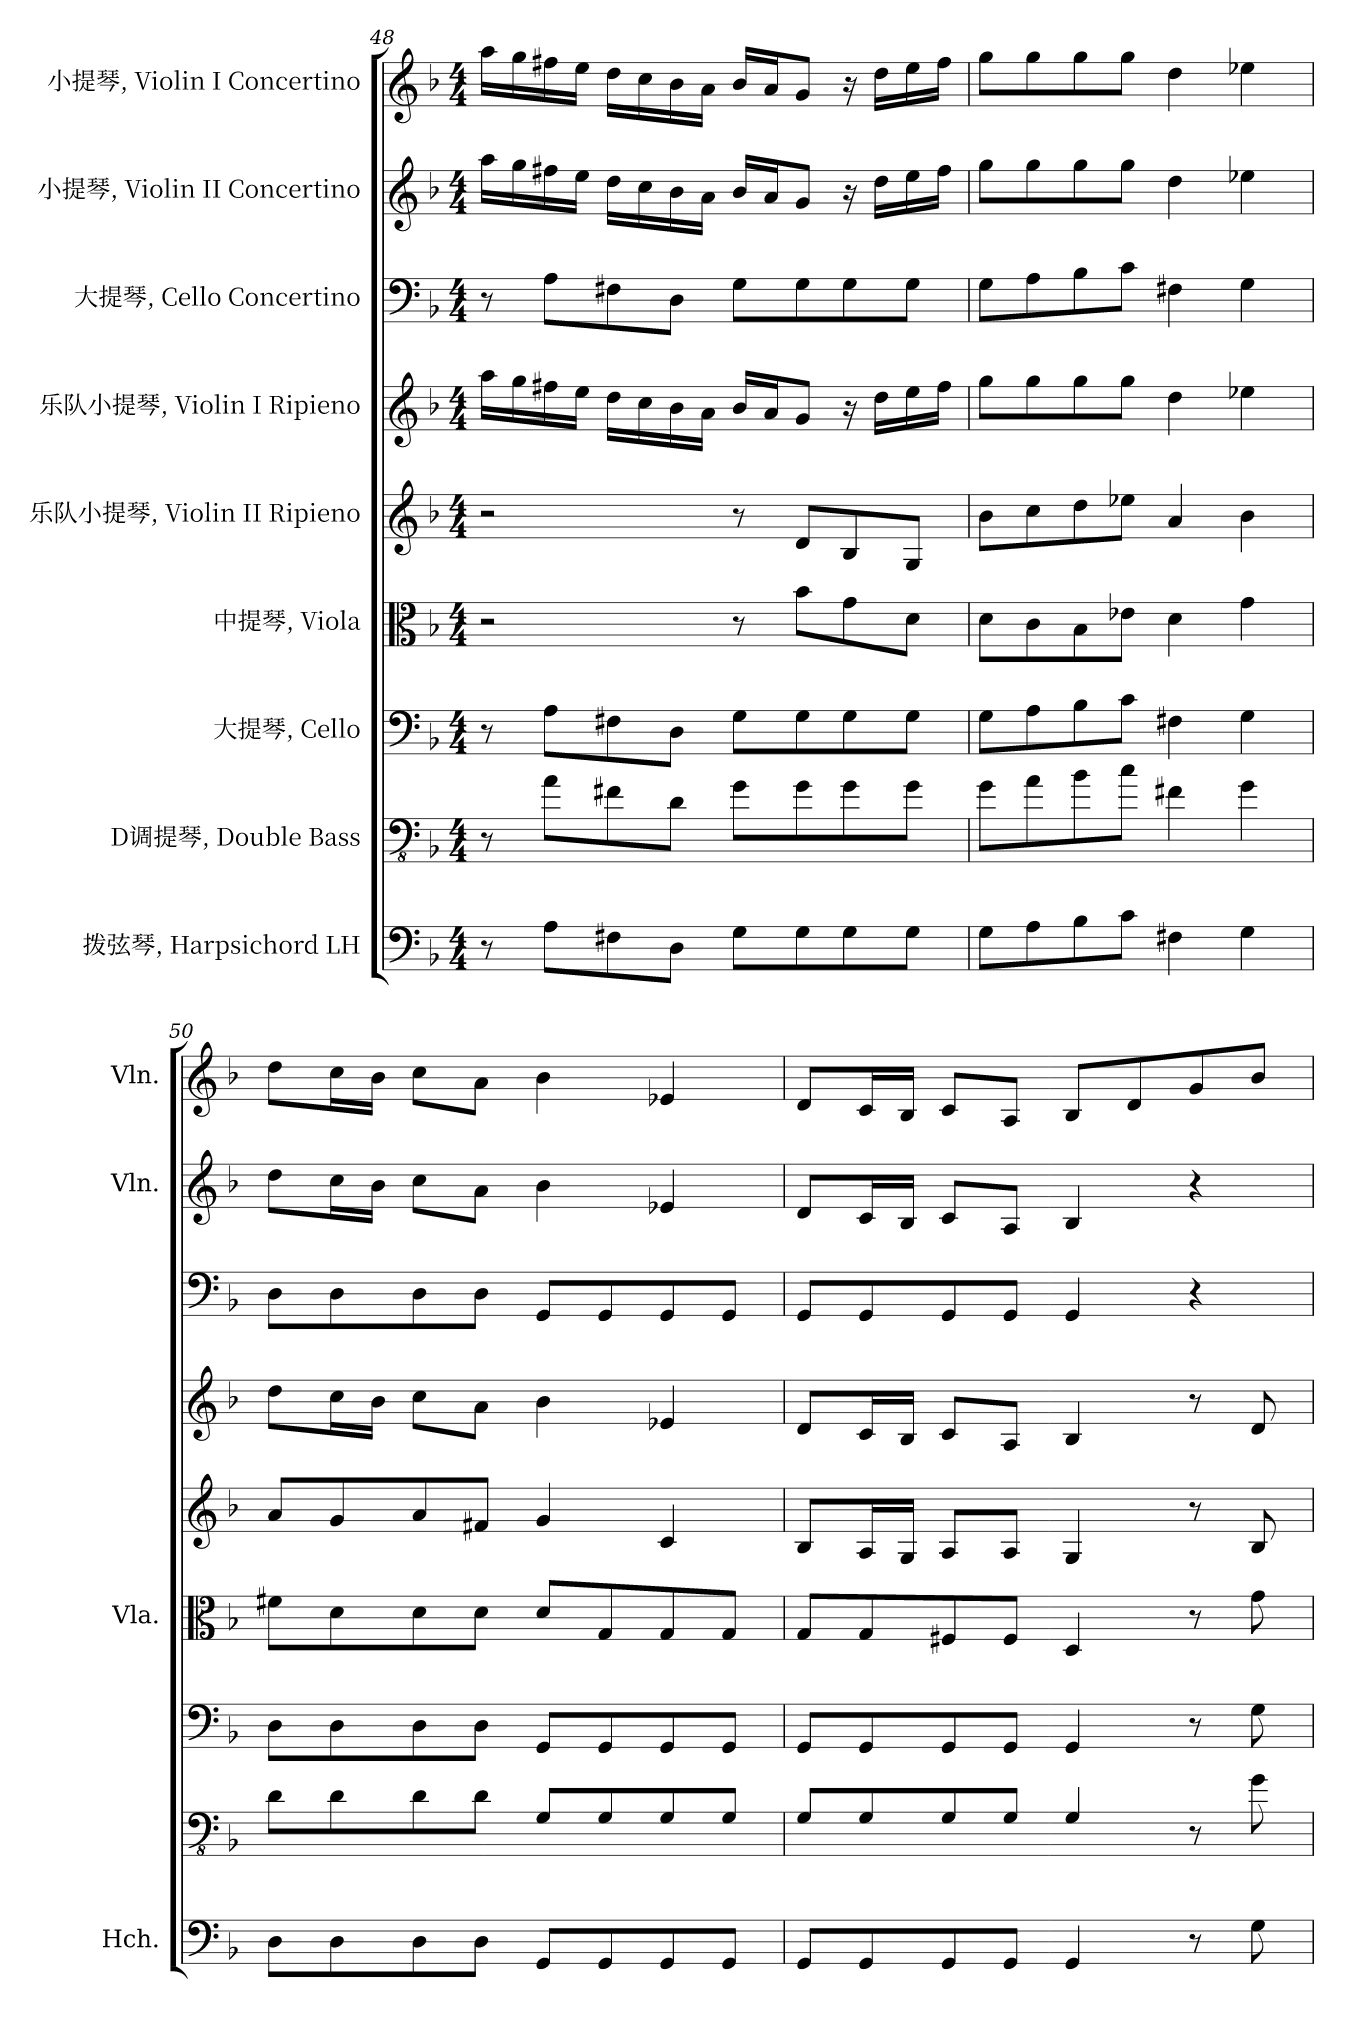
**kern	**kern	**kern	**kern	**kern	**kern	**kern	**kern	**kern
*part9	*part8	*part7	*part6	*part5	*part4	*part3	*part2	*part1
*staff9	*staff8	*staff7	*staff6	*staff5	*staff4	*staff3	*staff2	*staff1
*I"拨弦琴, Harpsichord LH	*I"D调提琴, Double Bass	*I"大提琴, Cello	*I"中提琴, Viola	*I"乐队小提琴, Violin II Ripieno	*I"乐队小提琴, Violin I Ripieno	*I"大提琴, Cello Concertino	*I"小提琴, Violin II Concertino	*I"小提琴, Violin I Concertino
*I'Hch.	*	*	*I'Vla.	*	*	*	*I'Vln.	*I'Vln.
!!LO:PB:g=z
*clefF4	*clefFv4	*clefF4	*clefC3	*clefG2	*clefG2	*clefF4	*clefG2	*clefG2
*	*ITrd7c12	*	*	*	*	*	*	*
*k[b-]	*k[b-]	*k[b-]	*k[b-]	*k[b-]	*k[b-]	*k[b-]	*k[b-]	*k[b-]
*M4/4	*M4/4	*M4/4	*M4/4	*M4/4	*M4/4	*M4/4	*M4/4	*M4/4
=48	=48	=48	=48	=48	=48	=48	=48	=48
8r	8r	8r	2r	2r	16aa\LL	8r	16aa\LL	16aa\LL
.	.	.	.	.	16gg\	.	16gg\	16gg\
8A\L	8AA\L	8A\L	.	.	16ff#X\	8A\L	16ff#X\	16ff#X\
.	.	.	.	.	16ee\JJ	.	16ee\JJ	16ee\JJ
8F#X\	8FF#X\	8F#X\	.	.	16dd\LL	8F#X\	16dd\LL	16dd\LL
.	.	.	.	.	16cc\	.	16cc\	16cc\
8D\J	8DD\J	8D\J	.	.	16b-\	8D\J	16b-\	16b-\
.	.	.	.	.	16a\JJ	.	16a\JJ	16a\JJ
8G\L	8GG\L	8G\L	8r	8r	16b-/LL	8G\L	16b-/LL	16b-/LL
.	.	.	.	.	16a/J	.	16a/J	16a/J
8G\	8GG\	8G\	8b-\L	8d/L	8g/J	8G\	8g/J	8g/J
8G\	8GG\	8G\	8g\	8B-/	16r	8G\	16r	16r
.	.	.	.	.	16dd\LL	.	16dd\LL	16dd\LL
8G\J	8GG\J	8G\J	8d\J	8G/J	16ee\	8G\J	16ee\	16ee\
.	.	.	.	.	16ff#\JJ	.	16ff#\JJ	16ff#\JJ
=49	=49	=49	=49	=49	=49	=49	=49	=49
8G\L	8GG\L	8G\L	8d\L	8b-\L	8gg\L	8G\L	8gg\L	8gg\L
8A\	8AA\	8A\	8c\	8cc\	8gg\	8A\	8gg\	8gg\
8B-\	8BB-\	8B-\	8B-\	8dd\	8gg\	8B-\	8gg\	8gg\
8c\J	8C\J	8c\J	8e-X\J	8ee-X\J	8gg\J	8c\J	8gg\J	8gg\J
4F#X\	4FF#X\	4F#X\	4d\	4a/	4dd\	4F#X\	4dd\	4dd\
4G\	4GG\	4G\	4g\	4b-\	4ee-X\	4G\	4ee-X\	4ee-X\
=50	=50	=50	=50	=50	=50	=50	=50	=50
8D\L	8DD\L	8D\L	8f#X\L	8a/L	8dd\L	8D\L	8dd\L	8dd\L
8D\	8DD\	8D\	8d\	8g/	16cc\L	8D\	16cc\L	16cc\L
.	.	.	.	.	16b-\JJ	.	16b-\JJ	16b-\JJ
8D\	8DD\	8D\	8d\	8a/	8cc\L	8D\	8cc\L	8cc\L
8D\J	8DD\J	8D\J	8d\J	8f#X/J	8a\J	8D\J	8a\J	8a\J
8GG/L	8GGG/L	8GG/L	8d/L	4g/	4b-\	8GG/L	4b-\	4b-\
8GG/	8GGG/	8GG/	8G/	.	.	8GG/	.	.
8GG/	8GGG/	8GG/	8G/	4c/	4e-X/	8GG/	4e-X/	4e-X/
8GG/J	8GGG/J	8GG/J	8G/J	.	.	8GG/J	.	.
!!LO:PB:g=z
=51	=51	=51	=51	=51	=51	=51	=51	=51
8GG/L	8GGG/L	8GG/L	8G/L	8B-/L	8d/L	8GG/L	8d/L	8d/L
8GG/	8GGG/	8GG/	8G/	16A/L	16c/L	8GG/	16c/L	16c/L
.	.	.	.	16G/JJ	16B-/JJ	.	16B-/JJ	16B-/JJ
8GG/	8GGG/	8GG/	8F#X/	8A/L	8c/L	8GG/	8c/L	8c/L
8GG/J	8GGG/J	8GG/J	8F#/J	8A/J	8A/J	8GG/J	8A/J	8A/J
4GG/	4GGG/	4GG/	4D/	4G/	4B-/	4GG/	4B-/	8B-/L
.	.	.	.	.	.	.	.	8d/
8r	8r	8r	8r	8r	8r	4r	4r	8g/
8G\	8GG\	8G\	8g\	8B-/	8d/	.	.	8b-/J
=	=	=	=	=	=	=	=	=
*-	*-	*-	*-	*-	*-	*-	*-	*-
